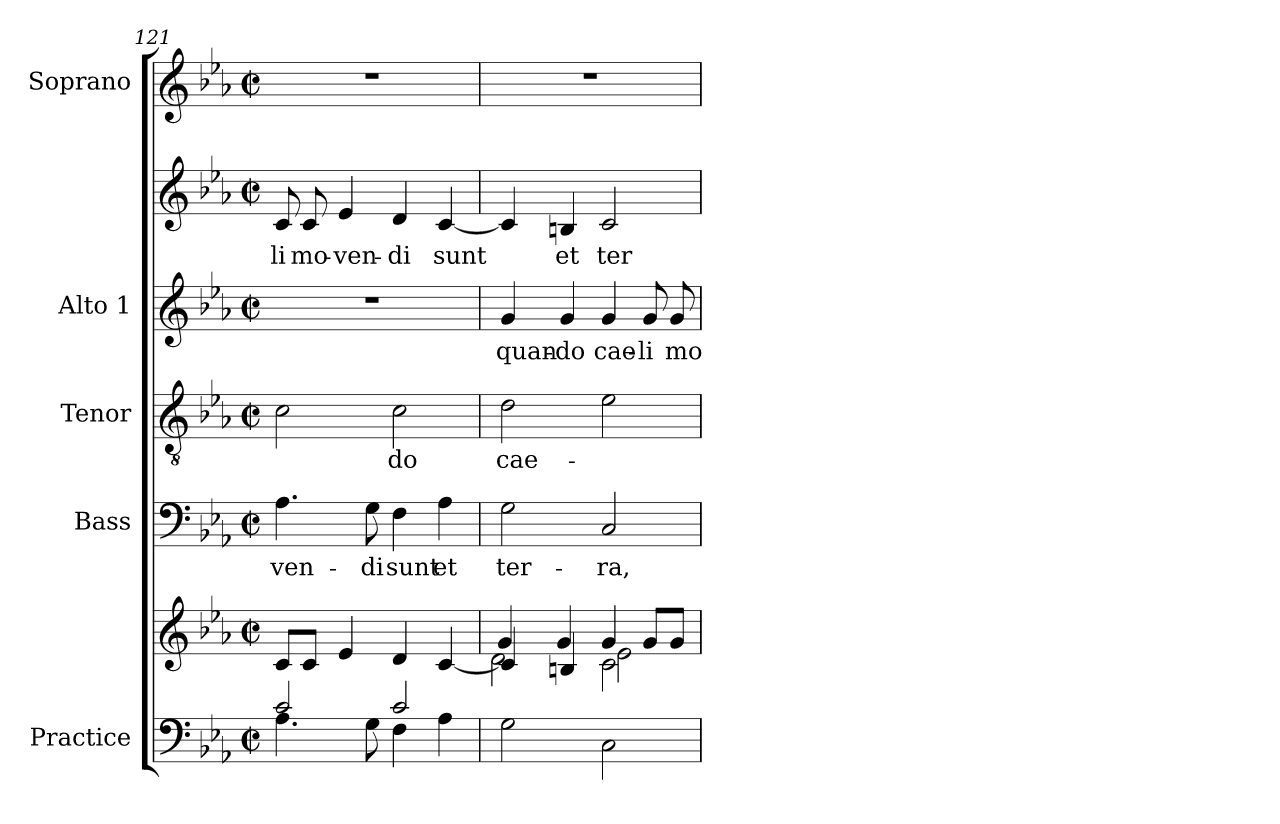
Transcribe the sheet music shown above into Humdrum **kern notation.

**kern	**kern	**kern	**text	**kern	**text	**kern	**text	**kern	**text	**kern
*part5	*part5	*part4	*part4	*part3	*part3	*part2	*part2	*part2	*part2	*part1
*staff7	*staff6	*staff5	*staff5	*staff4	*staff4	*staff3	*staff3	*staff2	*staff2	*staff1
*I"Practice	*	*I"Bass	*	*I"Tenor	*	*I"Alto 1	*	*	*	*I"Soprano
*	*	*I'B	*	*I'T	*	*I'A	*	*	*	*I'S
*clefF4	*clefG2	*clefF4	*	*clefGv2	*	*clefG2	*	*clefG2	*	*clefG2
*k[b-e-a-]	*k[b-e-a-]	*k[b-e-a-]	*	*k[b-e-a-]	*	*k[b-e-a-]	*	*k[b-e-a-]	*	*k[b-e-a-]
*E-:	*E-:	*E-:	*	*E-:	*	*E-:	*	*E-:	*	*E-:
*M2/2	*M2/2	*M2/2	*	*M2/2	*	*M2/2	*	*M2/2	*	*M2/2
*met(c|)	*met(c|)	*met(c|)	*	*met(c|)	*	*met(c|)	*	*met(c|)	*	*met(c|)
=121	=121	=121	=121	=121	=121	=121	=121	=121	=121	=121
*^	*^	*	*	*	*	*	*	*	*	*
*	*	*	*^	*	*	*	*	*	*	*	*	*
!	!	!	!	!	!	!LO:LY:b	!	!	!	!	!	!LO:LY:b	!
2c/	4.A-\	1ryy	8c/L	1ryy	4.A-	-ven-	2c	.	1r	.	8c	-li	1r
!	!	!	!	!	!	!	!	!	!	!	!	!LO:LY:b	!
.	.	.	8c/J	.	.	.	.	.	.	.	8c	mo-	.
!	!	!	!	!	!	!	!	!	!	!	!	!LO:LY:b	!
.	.	.	4e-/	.	.	.	.	.	.	.	4e-/	-ven-	.
!	!	!	!	!	!	!LO:LY:b	!	!	!	!	!	!	!
.	8G\	.	.	.	8G\	-di	.	.	.	.	.	.	.
!	!	!	!	!	!	!LO:LY:b	!	!LO:LY:b	!	!	!	!LO:LY:b	!
2c/	4F\	.	4d/	.	4F	sunt	2c	do	.	.	4d	-di	.
!	!	!	!	!	!	!LO:LY:b	!	!	!	!	!	!LO:LY:b	!
.	4A-\	.	[4c/	.	4A-	et	.	.	.	.	[4c	sunt	.
=122	=122	=122	=122	=122	=122	=122	=122	=122	=122	=122	=122	=122	=122
*	*	*	*	*^	*	*	*	*	*	*	*	*	*
!	!	!	!	!	!	!	!LO:LY:b	!	!LO:LY:b	!	!LO:LY:b	!	!	!
*v	*v	*	*	*	*	*	*	*	*	*	*	*	*	*
2G\	1ryy	4c/]	4g/	2d\	2G\	ter-	2d	cae-	4g	quan-	4c]	.	1r
!	!	!	!	!	!	!	!	!	!	!LO:LY:b	!	!LO:LY:b	!
.	.	4Bn/	4g/	.	.	.	.	.	4g	-do	4Bn	et	.
!	!	!	!	!	!	!LO:LY:b	!	!	!	!LO:LY:b	!	!LO:LY:b	!
2C\	.	2c\	4g/	2e-\	2C	-ra,	2e-\	.	4g	cae-	2c	ter-	.
!	!	!	!	!	!	!	!	!	!	!LO:LY:b	!	!	!
.	.	.	8g/L	.	.	.	.	.	8g	-li	.	.	.
!	!	!	!	!	!	!	!	!	!	!LO:LY:b	!	!	!
.	.	.	8g/J	.	.	.	.	.	8g	mo-	.	.	.
*	*v	*v	*v	*v	*	*	*	*	*	*	*	*	*
=	=	=	=	=	=	=	=	=	=	=
*-	*-	*-	*-	*-	*-	*-	*-	*-	*-	*-
